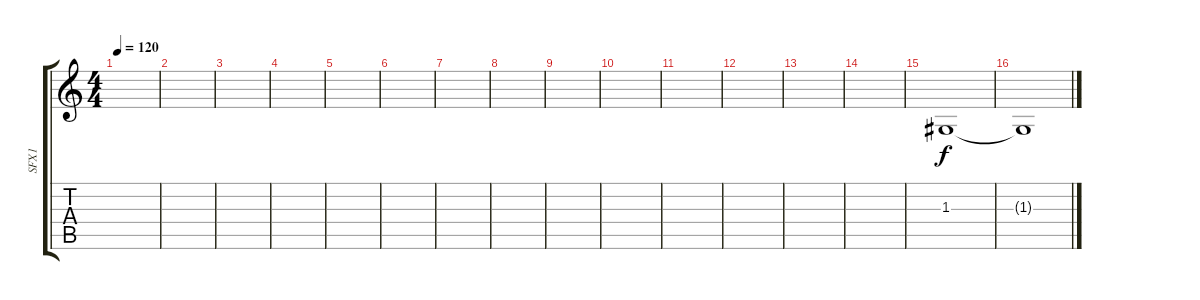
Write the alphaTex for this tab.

\track ("SFX1" "SFX1") {instrument stringensemble1}
\staff {score tabs}
\tuning (E4 B3 G3 D3 A2 E2) {hide}
\ts (4 4)
\tempo 120
\clef g2
\ks c
|
|
|
|
|
|
|
|
|
|
|
|
|
|
1.3.1 |
1.3{t}.1
